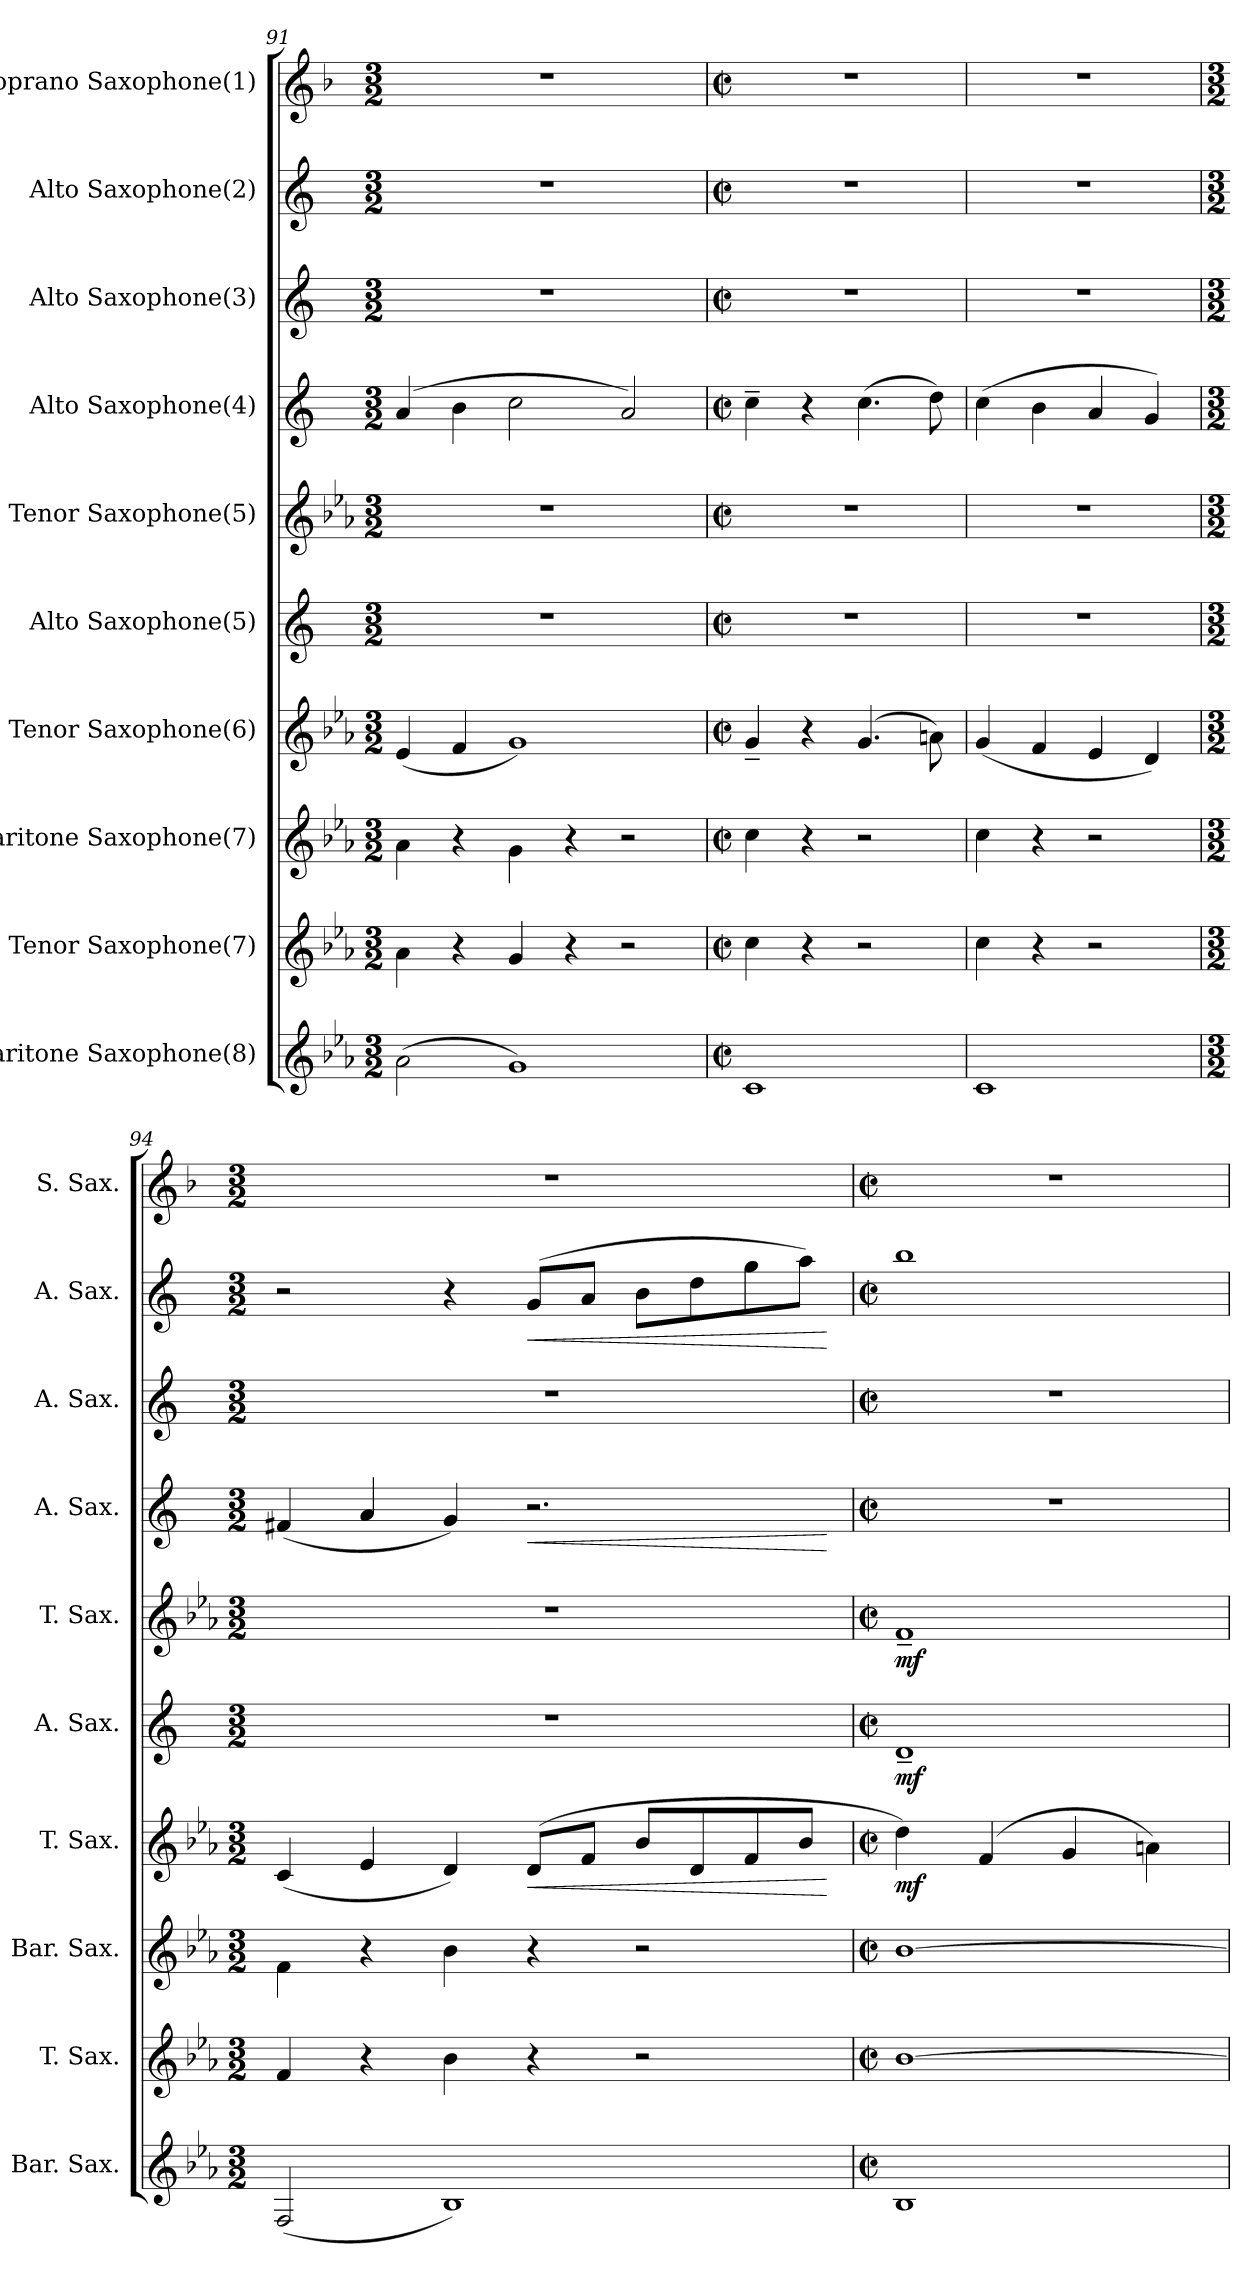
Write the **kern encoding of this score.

**kern	**kern	**kern	**kern	**dynam	**kern	**dynam	**kern	**dynam	**kern	**dynam	**kern	**kern	**dynam	**kern
*part10	*part9	*part8	*part7	*part7	*part6	*part6	*part5	*part5	*part4	*part4	*part3	*part2	*part2	*part1
*staff10	*staff9	*staff8	*staff7	*staff7	*staff6	*staff6	*staff5	*staff5	*staff4	*staff4	*staff3	*staff2	*staff2	*staff1
*I"Baritone Saxophone(8)	*I"Tenor Saxophone(7)	*I"Baritone Saxophone(7)	*I"Tenor Saxophone(6)	*	*I"Alto Saxophone(5)	*	*I"Tenor Saxophone(5)	*	*I"Alto Saxophone(4)	*	*I"Alto Saxophone(3)	*I"Alto Saxophone(2)	*	*I"Soprano Saxophone(1)
*I'Bar. Sax.	*I'T. Sax.	*I'Bar. Sax.	*I'T. Sax.	*	*I'A. Sax.	*	*I'T. Sax.	*	*I'A. Sax.	*	*I'A. Sax.	*I'A. Sax.	*	*I'S. Sax.
*clefG2	*clefG2	*clefG2	*clefG2	*	*clefG2	*	*clefG2	*	*clefG2	*	*clefG2	*clefG2	*	*clefG2
*ITrd12c21	*ITrd8c14	*ITrd12c21	*ITrd8c14	*	*ITrd5c9	*	*ITrd8c14	*	*ITrd5c9	*	*ITrd5c9	*ITrd5c9	*	*ITrd1c2
*k[b-e-a-]	*k[b-e-a-]	*k[b-e-a-]	*k[b-e-a-]	*	*k[b-e-a-]	*	*k[b-e-a-]	*	*k[b-e-a-]	*	*k[b-e-a-]	*k[b-e-a-]	*	*k[b-e-a-]
*M3/2	*M3/2	*M3/2	*M3/2	*	*M3/2	*	*M3/2	*	*M3/2	*	*M3/2	*M3/2	*	*M3/2
=91	=91	=91	=91	=91	=91	=91	=91	=91	=91	=91	=91	=91	=91	=91
(2A-\	4A-\	4A-\	(4E-/	.	1.r	.	1.r	.	(4c/	.	1.r	1.r	.	1.r
.	4r	4r	4F/	.	.	.	.	.	4d\	.	.	.	.	.
1G)	4G/	4G\	1G)	.	.	.	.	.	2e-\	.	.	.	.	.
.	4r	4r	.	.	.	.	.	.	.	.	.	.	.	.
.	2r	2r	.	.	.	.	.	.	2c/)	.	.	.	.	.
=92	=92	=92	=92	=92	=92	=92	=92	=92	=92	=92	=92	=92	=92	=92
*M4/4	*M4/4	*M4/4	*M4/4	*	*M4/4	*	*M4/4	*	*M4/4	*	*M4/4	*M4/4	*	*M4/4
*met(c|)	*met(c|)	*met(c|)	*met(c|)	*	*met(c|)	*	*met(c|)	*	*met(c|)	*	*met(c|)	*met(c|)	*	*met(c|)
1C	4c\	4c\	4G~/	.	1r	.	1r	.	4e-~\	.	1r	1r	.	1r
.	4r	4r	4r	.	.	.	.	.	4r	.	.	.	.	.
.	2r	2r	(4.G/	.	.	.	.	.	(4.e-\	.	.	.	.	.
.	.	.	8An\)	.	.	.	.	.	8f\)	.	.	.	.	.
=93	=93	=93	=93	=93	=93	=93	=93	=93	=93	=93	=93	=93	=93	=93
1C	4c\	4c\	(4G/	.	1r	.	1r	.	(4e-\	.	1r	1r	.	1r
.	4r	4r	4F/	.	.	.	.	.	4d\	.	.	.	.	.
.	2r	2r	4E-/	.	.	.	.	.	4c/	.	.	.	.	.
.	.	.	4D/)	.	.	.	.	.	4B-/)	.	.	.	.	.
=94	=94	=94	=94	=94	=94	=94	=94	=94	=94	=94	=94	=94	=94	=94
*M3/2	*M3/2	*M3/2	*M3/2	*	*M3/2	*	*M3/2	*	*M3/2	*	*M3/2	*M3/2	*	*M3/2
(2FF/	4F/	4F\	(4C/	.	1.r	.	1.r	.	(4An/	.	1.r	2r	.	1.r
.	4r	4r	4E-/	.	.	.	.	.	4c/	.	.	.	.	.
1BB-)	4B-\	4B-\	4D/)	.	.	.	.	.	4B-/)	.	.	4r	.	.
!	!	!	!	!LO:HP:b	!	!	!	!	!	!LO:HP:b	!	!	!LO:HP:b	!
.	4r	4r	(8D/L	<	.	.	.	.	2.r	<	.	(8B-/L	<	.
.	.	.	8F/J	.	.	.	.	.	.	.	.	8c/J	.	.
.	2r	2r	8B-/L	.	.	.	.	.	.	.	.	8d\L	.	.
.	.	.	8D/	.	.	.	.	.	.	.	.	8f\	.	.
.	.	.	8F/	.	.	.	.	.	.	.	.	8b-\	.	.
.	.	.	8B-/J	.	.	.	.	.	.	.	.	8cc\J)	.	.
.	.	.	.	[	.	.	.	.	.	[	.	.	[	.
!!LO:PB:g=z
=95	=95	=95	=95	=95	=95	=95	=95	=95	=95	=95	=95	=95	=95	=95
*M4/4	*M4/4	*M4/4	*M4/4	*	*M4/4	*	*M4/4	*	*M4/4	*	*M4/4	*M4/4	*	*M4/4
*met(c|)	*met(c|)	*met(c|)	*met(c|)	*	*met(c|)	*	*met(c|)	*	*met(c|)	*	*met(c|)	*met(c|)	*	*met(c|)
!	!	!	!	!LO:DY:b	!	!LO:DY:b	!	!LO:DY:b	!	!	!	!	!LO:DY:b	!
!	!	!	!	!	!	!	!	!	!	!	!	!	!LO:DY:n=1:b	!
1BB-	[1B-	[1B-	4d\)	mf	1F~	mf	1F~	mf	1r	.	1r	1dd	mf mf	1r
.	.	.	(4F/	.	.	.	.	.	.	.	.	.	.	.
.	.	.	4G/	.	.	.	.	.	.	.	.	.	.	.
.	.	.	4An\)	.	.	.	.	.	.	.	.	.	.	.
=	=	=	=	=	=	=	=	=	=	=	=	=	=	=
*-	*-	*-	*-	*-	*-	*-	*-	*-	*-	*-	*-	*-	*-	*-
